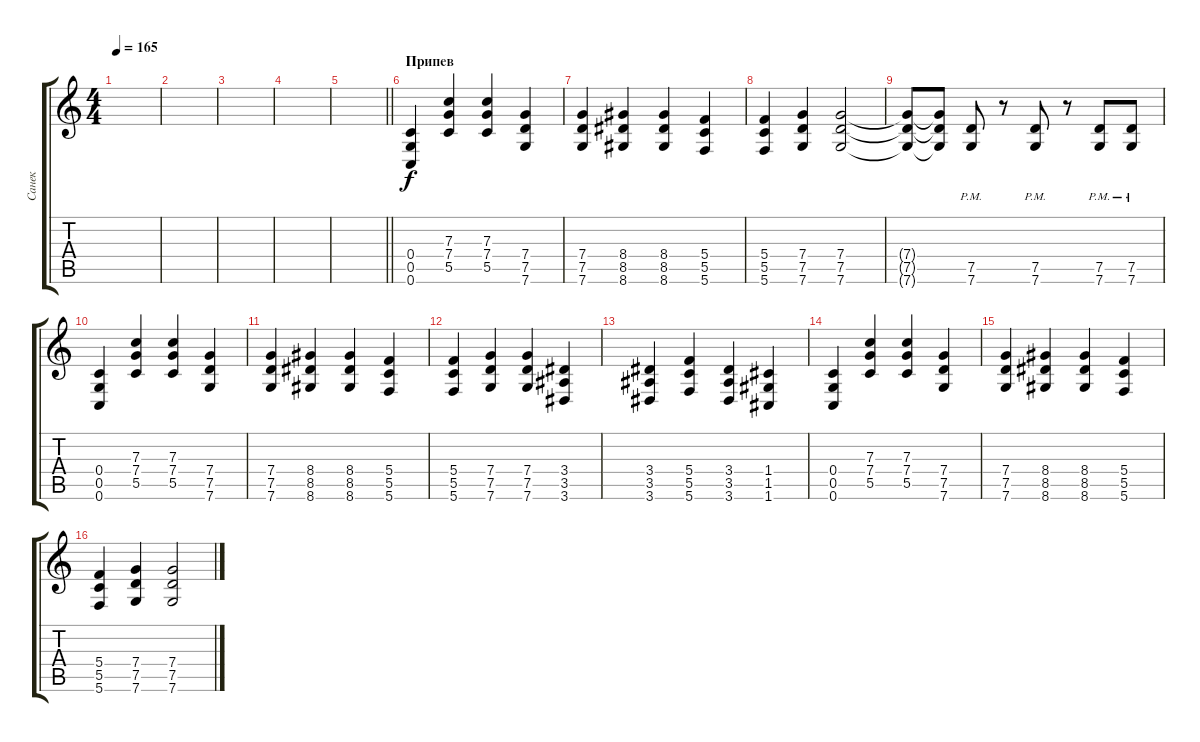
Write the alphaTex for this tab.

\track ("Санек" "Санек") {instrument distortionguitar}
\staff {score tabs}
\tuning (D4 A3 F3 C3 G2 C2) {hide}
\ts (4 4)
\tempo 165
\clef g2
\ks c
|
|
|
|
\barLineRight lightlight
|
\section ("" "Припев")
(0.4 0.5 0.6).4 (7.3 7.4 5.5).4 (7.3 7.4 5.5).4 (7.4 7.5 7.6).4 |
(7.4 7.5 7.6).4 (8.4 8.5 8.6).4 (8.4 8.5 8.6).4 (5.4 5.5 5.6).4 |
(5.4 5.5 5.6).4 (7.4 7.5 7.6).4 (7.4 7.5 7.6).2 |
(7.4{t} 7.5{t} 7.6{t}).8 (7.4{t} 7.5{t} 7.6{t}).8 (7.5{pm} 7.6{pm}).8 r.8 (7.5{pm} 7.6{pm}).8 r.8 (7.5{pm} 7.6{pm}).8 (7.5{pm} 7.6{pm}).8 |
(0.4 0.5 0.6).4 (7.3 7.4 5.5).4 (7.3 7.4 5.5).4 (7.4 7.5 7.6).4 |
(7.4 7.5 7.6).4 (8.4 8.5 8.6).4 (8.4 8.5 8.6).4 (5.4 5.5 5.6).4 |
(5.4 5.5 5.6).4 (7.4 7.5 7.6).4 (7.4 7.5 7.6).4 (3.4 3.5 3.6).4 |
(3.4 3.5 3.6).4 (5.4 5.5 5.6).4 (3.4 3.5 3.6).4 (1.4 1.5 1.6).4 |
(0.4 0.5 0.6).4 (7.3 7.4 5.5).4 (7.3 7.4 5.5).4 (7.4 7.5 7.6).4 |
(7.4 7.5 7.6).4 (8.4 8.5 8.6).4 (8.4 8.5 8.6).4 (5.4 5.5 5.6).4 |
(5.4 5.5 5.6).4 (7.4 7.5 7.6).4 (7.4 7.5 7.6).2
